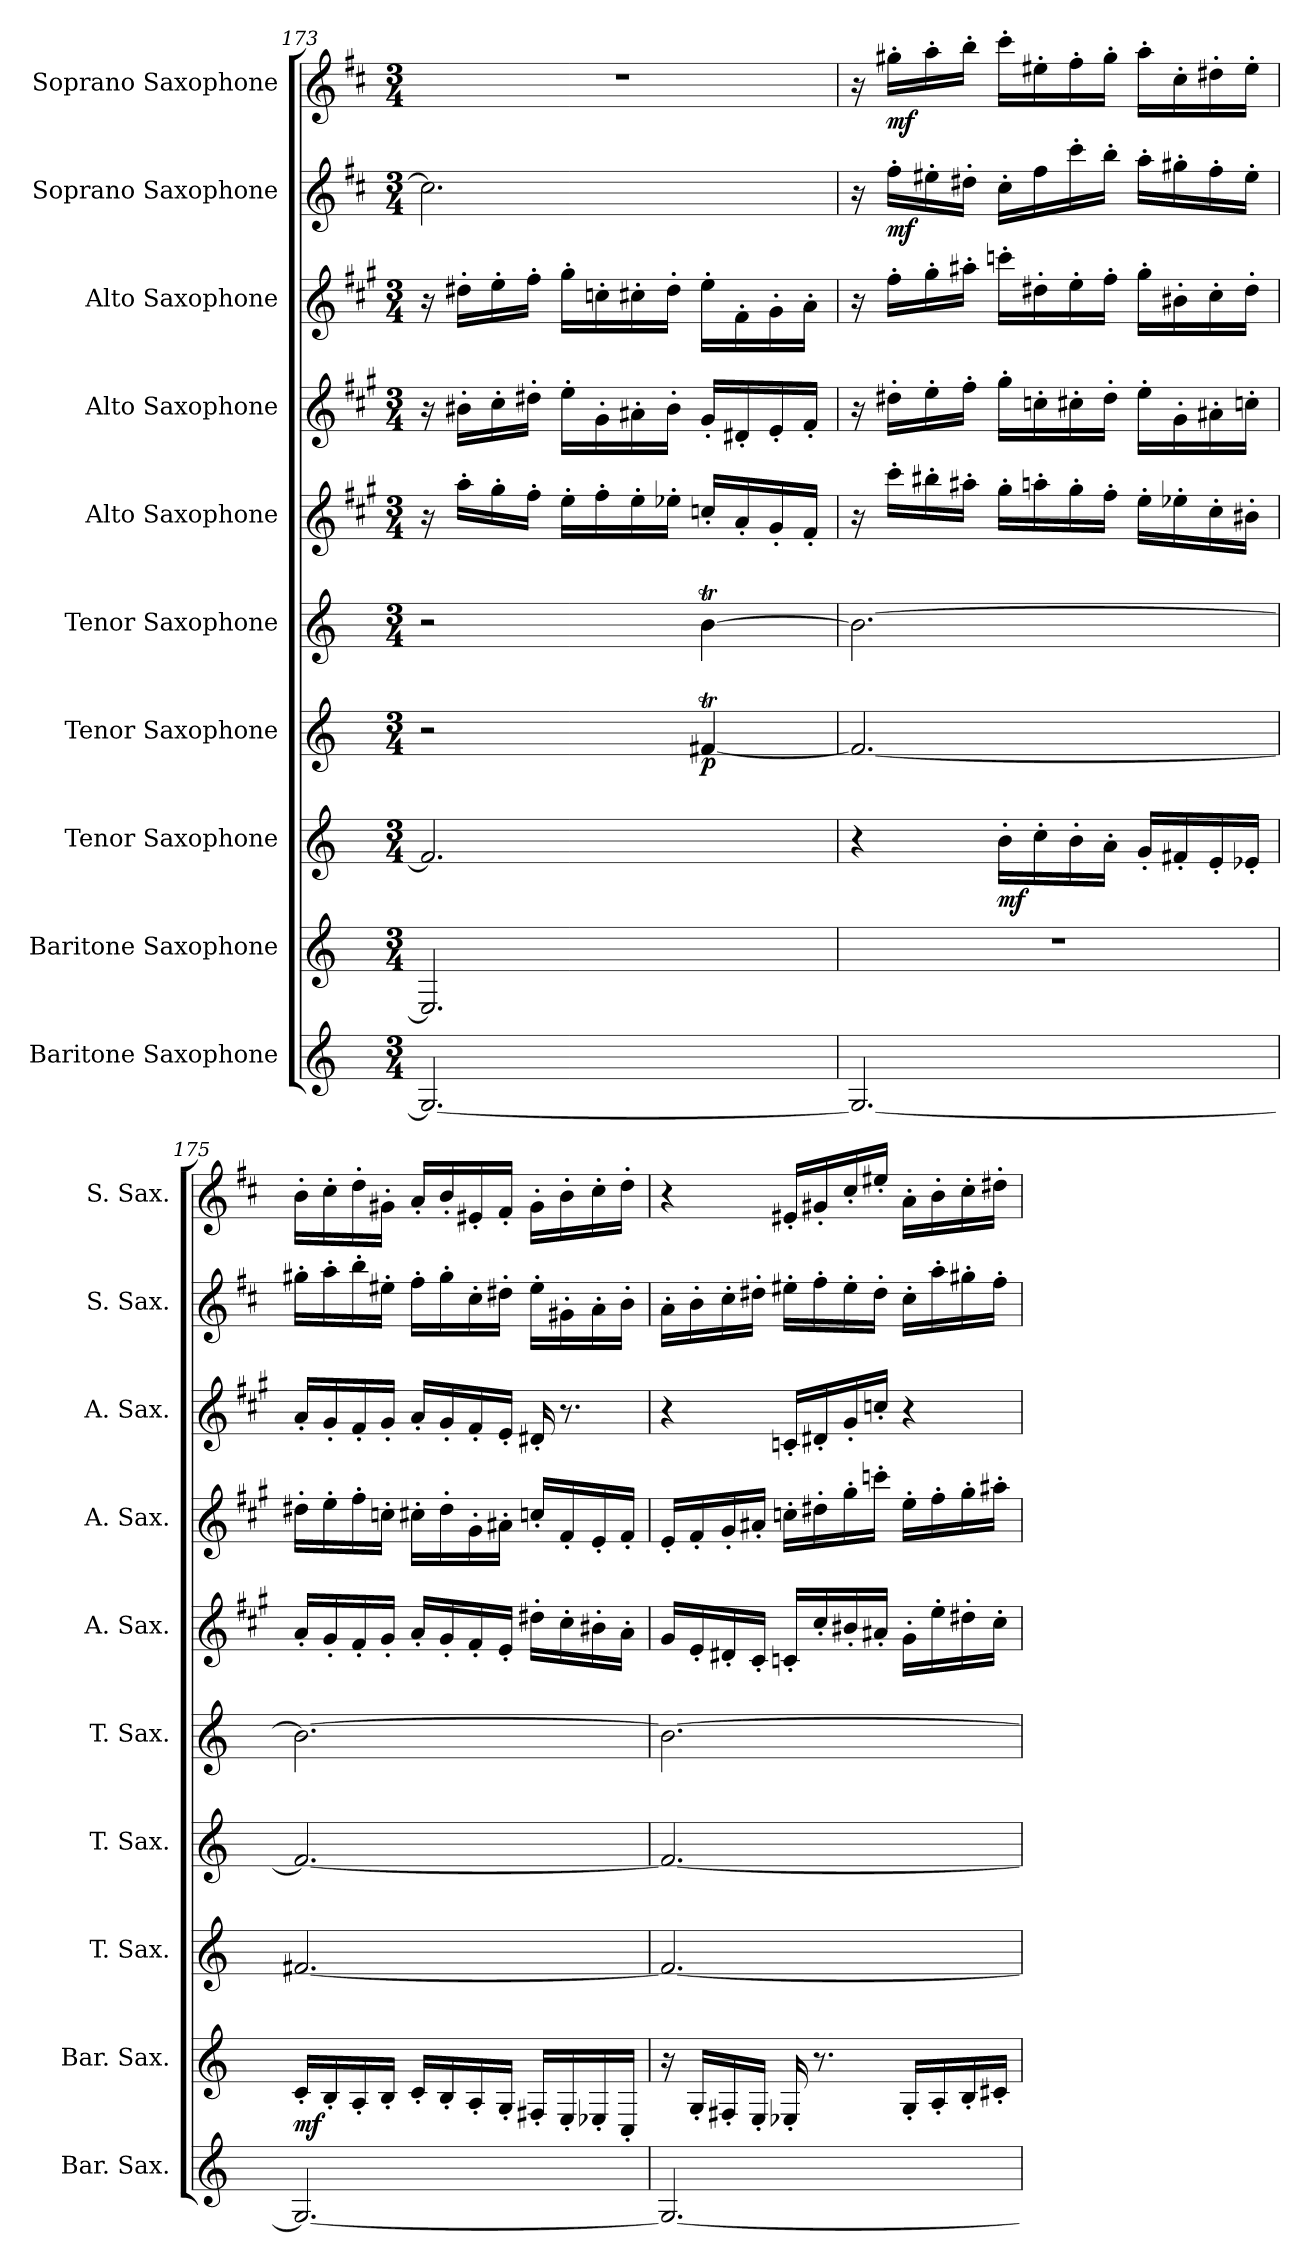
**kern	**kern	**dynam	**kern	**dynam	**kern	**dynam	**kern	**kern	**kern	**kern	**kern	**dynam	**kern	**dynam
*part10	*part9	*part9	*part8	*part8	*part7	*part7	*part6	*part5	*part4	*part3	*part2	*part2	*part1	*part1
*staff10	*staff9	*staff9	*staff8	*staff8	*staff7	*staff7	*staff6	*staff5	*staff4	*staff3	*staff2	*staff2	*staff1	*staff1
*I"Baritone Saxophone	*I"Baritone Saxophone	*	*I"Tenor Saxophone	*	*I"Tenor Saxophone	*	*I"Tenor Saxophone	*I"Alto Saxophone	*I"Alto Saxophone	*I"Alto Saxophone	*I"Soprano Saxophone	*	*I"Soprano Saxophone	*
*I'Bar. Sax.	*I'Bar. Sax.	*	*I'T. Sax.	*	*I'T. Sax.	*	*I'T. Sax.	*I'A. Sax.	*I'A. Sax.	*I'A. Sax.	*I'S. Sax.	*	*I'S. Sax.	*
*clefG2	*clefG2	*	*clefG2	*	*clefG2	*	*clefG2	*clefG2	*clefG2	*clefG2	*clefG2	*	*clefG2	*
*ITrd12c21	*ITrd12c21	*	*ITrd8c14	*	*ITrd8c14	*	*ITrd8c14	*ITrd5c9	*ITrd5c9	*ITrd5c9	*ITrd1c2	*	*ITrd1c2	*
*k[]	*k[]	*	*k[]	*	*k[]	*	*k[]	*k[]	*k[]	*k[]	*k[]	*	*k[]	*
*M3/4	*M3/4	*	*M3/4	*	*M3/4	*	*M3/4	*M3/4	*M3/4	*M3/4	*M3/4	*	*M3/4	*
=173	=173	=173	=173	=173	=173	=173	=173	=173	=173	=173	=173	=173	=173	=173
2.GG/_	2.EE-/]	.	2.F#/]	.	2r	.	2r	16r	16r	16r	2.b\]	.	2.r	.
.	.	.	.	.	.	.	.	16cc'\LL	16d#X'\LL	16f#X'\LL	.	.	.	.
.	.	.	.	.	.	.	.	16b'\	16e'\	16g'\	.	.	.	.
.	.	.	.	.	.	.	.	16a'\JJ	16f#X'\JJ	16a'\JJ	.	.	.	.
.	.	.	.	.	.	.	.	16g'\LL	16g'\LL	16b'\LL	.	.	.	.
.	.	.	.	.	.	.	.	16a'\	16B'\	16e-X'\	.	.	.	.
.	.	.	.	.	.	.	.	16g'\	16c#X'\	16en'\	.	.	.	.
.	.	.	.	.	.	.	.	16g-X'\JJ	16d#'\JJ	16f#'\JJ	.	.	.	.
!	!	!	!	!	!	!LO:DY:b	!	!	!	!	!	!	!	!
.	.	.	.	.	[4F#Xt/	p	[4Bt\	16e-X'/LL	16B'/LL	16g'\LL	.	.	.	.
.	.	.	.	.	.	.	.	16c'/	16F#X'/	16A'\	.	.	.	.
.	.	.	.	.	.	.	.	16B'/	16G'/	16B'\	.	.	.	.
.	.	.	.	.	.	.	.	16A'/JJ	16A'/JJ	16c'\JJ	.	.	.	.
!!LO:PB:g=z
=174	=174	=174	=174	=174	=174	=174	=174	=174	=174	=174	=174	=174	=174	=174
2.GG/_	2.r	.	4r	.	2.F#/_	.	2.B\_	16r	16r	16r	16r	.	16r	.
!	!	!	!	!	!	!	!	!	!	!	!	!LO:DY:b	!	!LO:DY:b
.	.	.	.	.	.	.	.	16ee'\LL	16f#X'\LL	16a'\LL	16ee'\LL	mf	16ff#X'\LL	mf
.	.	.	.	.	.	.	.	16dd#X'\	16g'\	16b'\	16dd#X'\	.	16gg'\	.
.	.	.	.	.	.	.	.	16cc#X'\JJ	16a'\JJ	16cc#X'\JJ	16cc#X'\JJ	.	16aa'\JJ	.
!	!	!	!	!LO:DY:b	!	!	!	!	!	!	!	!	!	!
.	.	.	16B'\LL	mf	.	.	.	16b'\LL	16b'\LL	16ee-X'\LL	16b'\LL	.	16bb'\LL	.
.	.	.	16c'\	.	.	.	.	16ccn'\	16e-X'\	16f#X'\	16ee\	.	16dd#X'\	.
.	.	.	16B'\	.	.	.	.	16b'\	16en'\	16g'\	16bb'\	.	16ee'\	.
.	.	.	16A'\JJ	.	.	.	.	16a'\JJ	16f#'\JJ	16a'\JJ	16aa'\JJ	.	16ff#'\JJ	.
.	.	.	16G'/LL	.	.	.	.	16g'\LL	16g'\LL	16b'\LL	16gg'\LL	.	16gg'\LL	.
.	.	.	16F#X'/	.	.	.	.	16g-X'\	16B'\	16d#X'\	16ff#X'\	.	16b'\	.
.	.	.	16E'/	.	.	.	.	16e'\	16c#X'\	16e'\	16ee'\	.	16cc#X'\	.
.	.	.	16E-X'/JJ	.	.	.	.	16d#X'\JJ	16e-X'\JJ	16f#'\JJ	16dd#'\JJ	.	16dd#'\JJ	.
=175	=175	=175	=175	=175	=175	=175	=175	=175	=175	=175	=175	=175	=175	=175
!	!	!LO:DY:b	!	!	!	!	!	!	!	!	!	!	!	!
2.GG/_	16C'/LL	mf	[2.F#X/	.	2.F#/_	.	2.B\_	16c'/LL	16f#X'\LL	16c'/LL	16ff#X'\LL	.	16a'\LL	.
.	16BB'/	.	.	.	.	.	.	16B'/	16g'\	16B'/	16gg'\	.	16b'\	.
.	16AA'/	.	.	.	.	.	.	16A'/	16a'\	16A'/	16aa'\	.	16cc'\	.
.	16BB'/JJ	.	.	.	.	.	.	16B'/JJ	16e-X'\JJ	16B'/JJ	16dd#X'\JJ	.	16f#X'\JJ	.
.	16C'/LL	.	.	.	.	.	.	16c'/LL	16en'\LL	16c'/LL	16ee'\LL	.	16g'/LL	.
.	16BB'/	.	.	.	.	.	.	16B'/	16f#'\	16B'/	16ff#'\	.	16a'/	.
.	16AA'/	.	.	.	.	.	.	16A'/	16B'\	16A'/	16b'\	.	16d#X'/	.
.	16GG'/JJ	.	.	.	.	.	.	16G'/JJ	16c#X'\JJ	16G'/JJ	16cc#X'\JJ	.	16e'/JJ	.
.	16FF#X'/LL	.	.	.	.	.	.	16f#X'\LL	16e-X'/LL	16F#X'/	16dd#'\LL	.	16f#'\LL	.
.	16EE'/	.	.	.	.	.	.	16e'\	16A'/	8.r	16f#X'\	.	16a'\	.
.	16EE-X'/	.	.	.	.	.	.	16d#X'\	16G'/	.	16g'\	.	16b'\	.
.	16CC'/JJ	.	.	.	.	.	.	16c'\JJ	16A'/JJ	.	16a'\JJ	.	16cc'\JJ	.
=176	=176	=176	=176	=176	=176	=176	=176	=176	=176	=176	=176	=176	=176	=176
2.GG/_	16r	.	2.F#/_	.	2.F#/_	.	2.B\_	16B/LL	16G'/LL	4r	16g'\LL	.	4r	.
.	16GG'/LL	.	.	.	.	.	.	16G'/	16A'/	.	16a'\	.	.	.
.	16FF#X'/	.	.	.	.	.	.	16F#X'/	16B'/	.	16b'\	.	.	.
.	16EE'/JJ	.	.	.	.	.	.	16E'/JJ	16c#X'/JJ	.	16cc#X'\JJ	.	.	.
.	16EE-X'/	.	.	.	.	.	.	16E-X'/LL	16e-X'\LL	16E-X'/LL	16dd#X'\LL	.	16d#X'/LL	.
.	8.r	.	.	.	.	.	.	16e'/	16f#X'\	16F#X'/	16ee'\	.	16f#X'/	.
.	.	.	.	.	.	.	.	16d#X'/	16b'\	16B'/	16dd#'\	.	16b'/	.
.	.	.	.	.	.	.	.	16c#X'/JJ	16ee-X'\JJ	16e-X'/JJ	16cc#'\JJ	.	16dd#X'/JJ	.
.	16GG'/LL	.	.	.	.	.	.	16B'\LL	16g'\LL	4r	16b'\LL	.	16g'\LL	.
.	16AA'/	.	.	.	.	.	.	16g'\	16a'\	.	16gg'\	.	16a'\	.
.	16BB'/	.	.	.	.	.	.	16f#X'\	16b'\	.	16ff#X'\	.	16b'\	.
.	16C#X'/JJ	.	.	.	.	.	.	16e'\JJ	16cc#X'\JJ	.	16ee'\JJ	.	16cc#X'\JJ	.
=	=	=	=	=	=	=	=	=	=	=	=	=	=	=
*-	*-	*-	*-	*-	*-	*-	*-	*-	*-	*-	*-	*-	*-	*-
